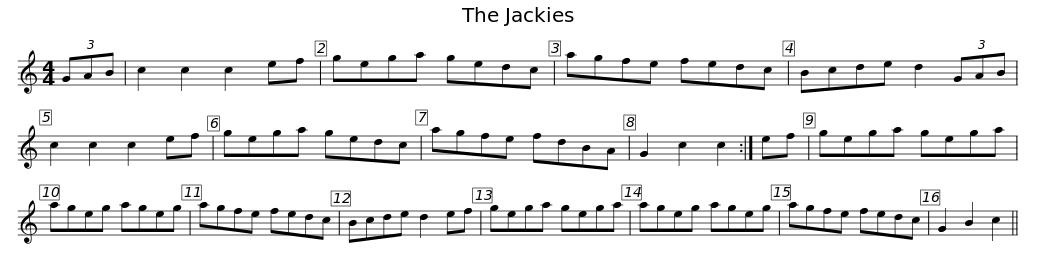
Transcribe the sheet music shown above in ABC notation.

X:1
L:1/8
M:4/4
I:linebreak $
K:C
V:1 treble
V:1
 (3GAB | c2 c2 c2 ef | gega gedc | agfe fedc | Bcde d2 (3GAB | %5
 c2 c2 c2 ef |$ gega gedc | agfe fdBA | G2 c2 c2 :| ef | %10
 gega gega | ageg ageg |$ agfe fedc | Bcde d2 ef | gega gega | %15
 ageg ageg | agfe fedc | G2 B2 c2 || %18
